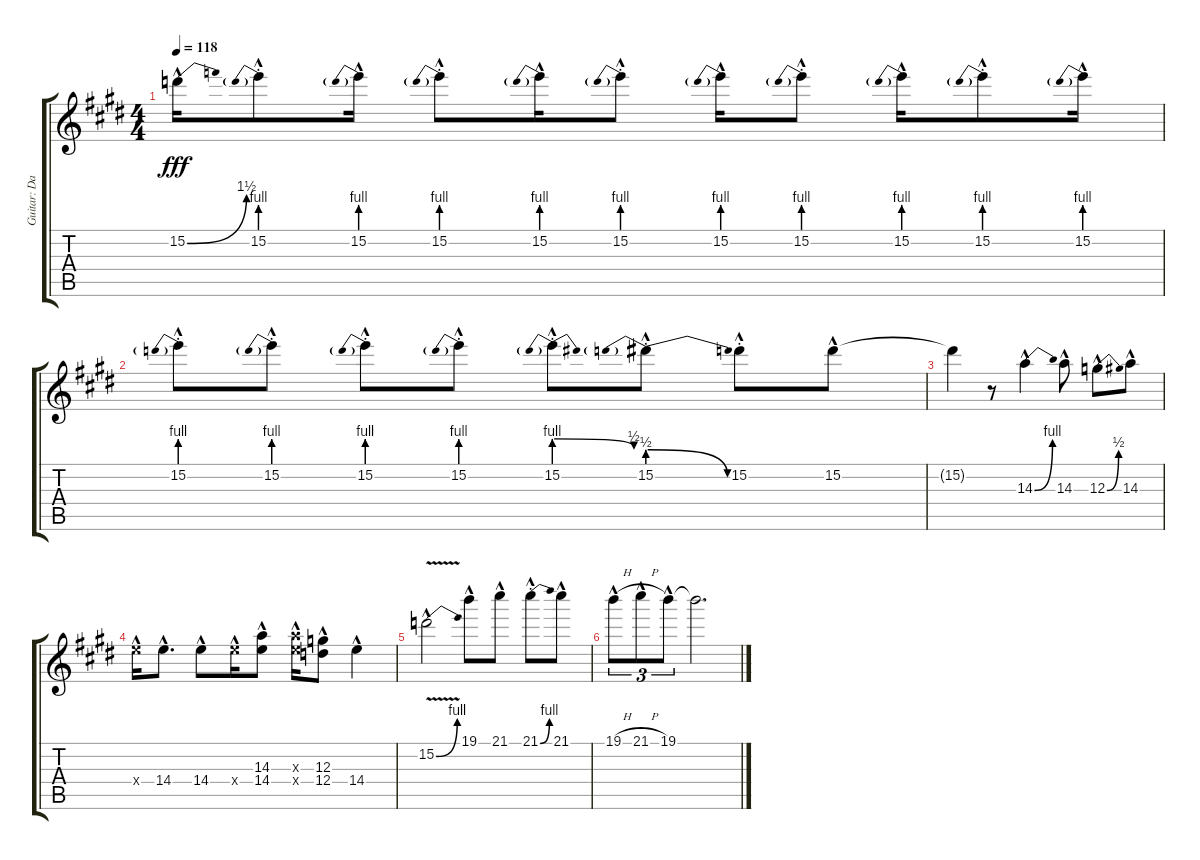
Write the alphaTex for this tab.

\track ("Guitar: Dave" "Guitar: Da") {instrument electricguitarclean}
\staff {score tabs}
\tuning (E4 B3 G3 D3 A2 E2) {hide}
\ts (4 4)
\tempo 118
\clef g2
\ks e
15.2{be (bend 0 0 60 6) hac}.16{dy fff} 15.2{be (prebend 0 4 60 4) hac st}.8 15.2{be (prebend 0 4 60 4) hac}.16 15.2{be (prebend 0 4 60 4) hac st}.8 15.2{be (prebend 0 4 60 4) hac}.16 15.2{be (prebend 0 4 60 4) hac st}.8 15.2{be (prebend 0 4 60 4) hac}.16 15.2{be (prebend 0 4 60 4) hac st}.8 15.2{be (prebend 0 4 60 4) hac}.16 15.2{be (prebend 0 4 60 4) hac st}.8 15.2{be (prebend 0 4 60 4) hac}.16 |
15.2{be (prebend 0 4 60 4) hac st}.8 15.2{be (prebend 0 4 60 4) hac st}.8 15.2{be (prebend 0 4 60 4) hac st}.8 15.2{be (prebend 0 4 60 4) hac st}.8 15.2{be (prebendrelease 0 4 60 2) hac st}.8 15.2{be (prebendrelease 0 2 60 0) hac st}.8 15.2{hac st}.8 15.2{hac}.8 |
15.2{t}.4{volume 0} r.8 14.3{be (bend 0 0 60 4) hac}.4 14.3{hac}.8 12.3{be (bend 0 0 60 2) hac}.8 14.3{hac}.8 |
14.4{hac x}.16 14.4{hac}.8{d} 14.4{hac}.8 14.4{hac x}.16 (14.3{hac} 14.4{hac}).8 (14.3{hac x} 14.4{hac x}).16 (12.3{hac} 12.4{hac}).8 14.4{hac}.4 |
15.2{be (bend 0 0 60 4) v hac}.2 19.1{hac}.8 21.1{hac}.8 21.1{be (bend 0 0 60 4) hac st}.8 21.1{hac}.8 |
19.1{h hac}.8{tu (3 2)} 21.1{h hac}.8{tu (3 2)} 19.1{hac}.8{tu (3 2)} 19.1{t}.2{d}
